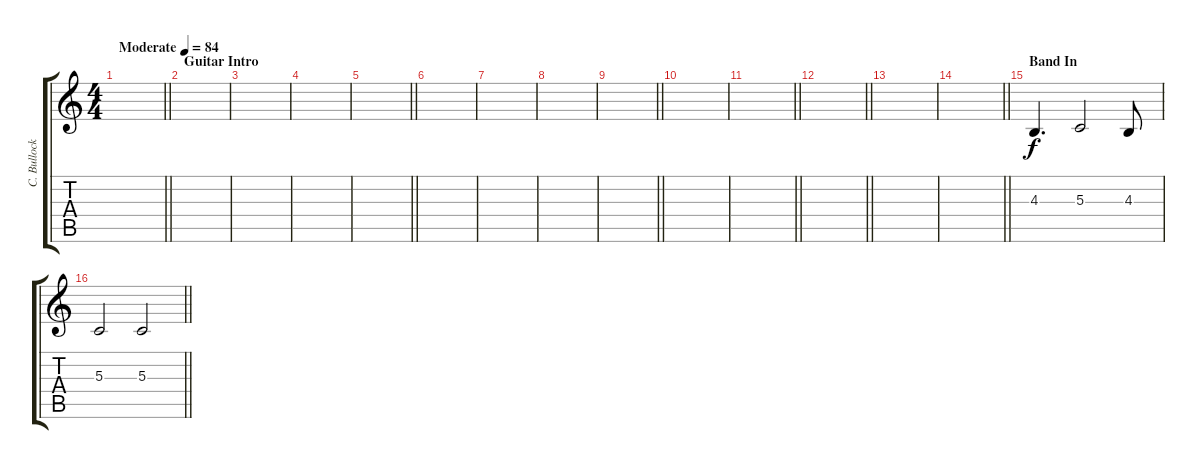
\track ("C. Bullock - Sax #1" "C. Bullock") {instrument tenorsax}
\staff {score tabs}
\tuning (E4 B3 G3 D3 A2 E2) {hide}
\ts (4 4)
\tempo (84 "Moderate")
\clef g2
\barLineRight lightlight
\ks c
|
\section ("" "Guitar Intro")
|
|
|
\barLineRight lightlight
|
|
|
|
\barLineRight lightlight
|
|
\barLineRight lightlight
|
\barLineRight lightlight
|
|
\barLineRight lightlight
|
\section ("" "Band In")
4.3.4{d} 5.3.2 4.3.8 |
\barLineRight lightlight
5.3.2 5.3.2
